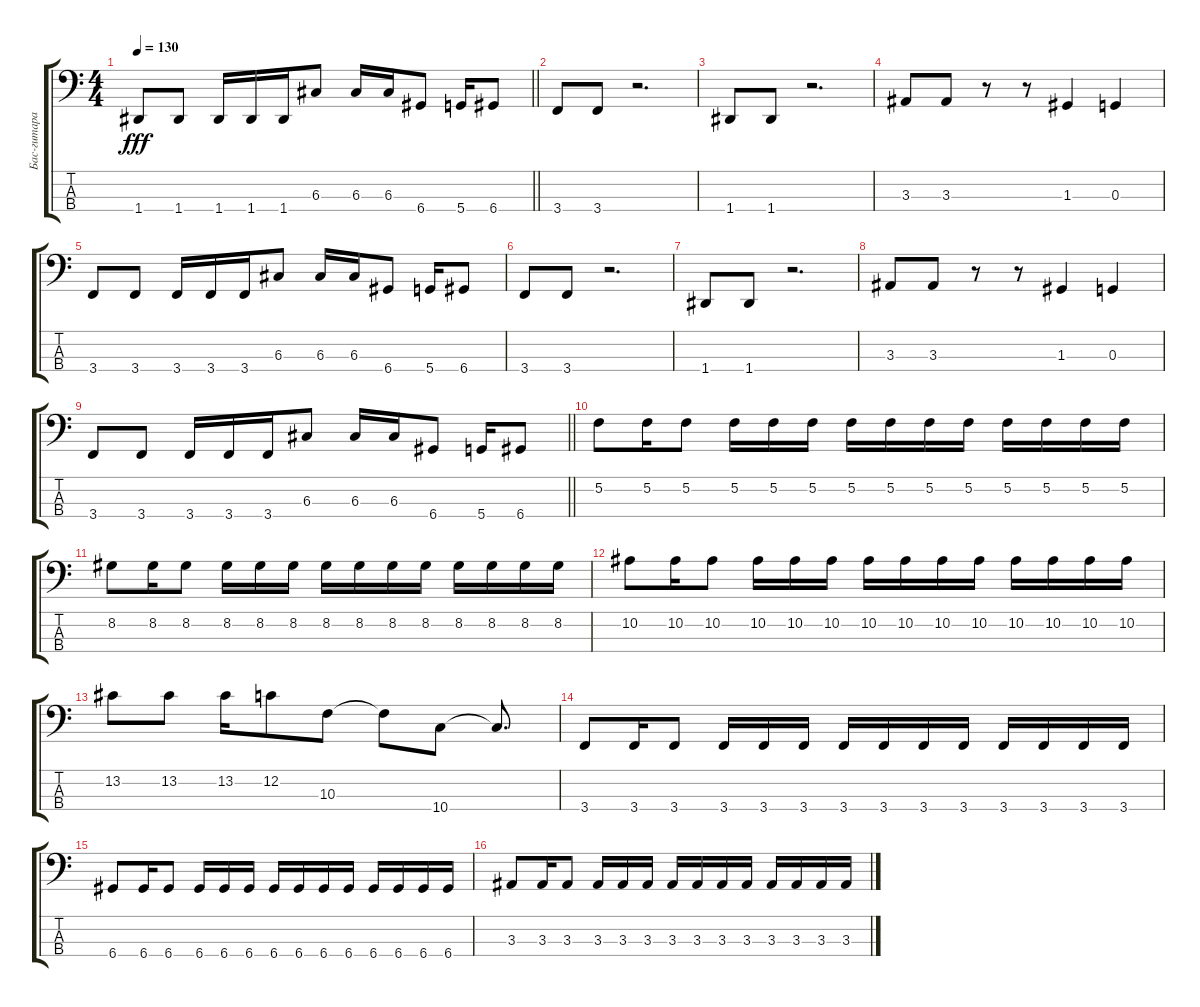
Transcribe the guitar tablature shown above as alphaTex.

\track ("Бас-гитара" "Бас-гитара") {instrument electricbassfinger}
\staff {score tabs}
\tuning (F2 C2 G1 D1) {hide}
\ts (4 4)
\tempo 130
\clef f4
\barLineRight lightlight
\ks c
1.4{t}.8{dy fff} 1.4.8 1.4.16 1.4.16 1.4.16 6.3.8 6.3.16 6.3.16 6.4.8 5.4.16 6.4.8 |
3.4.8 3.4.8 r.2{d} |
1.4.8 1.4.8 r.2{d} |
3.3.8 3.3.8 r.8 r.8 1.3.4 0.3.4 |
3.4.8 3.4.8 3.4.16 3.4.16 3.4.16 6.3.8 6.3.16 6.3.16 6.4.8 5.4.16 6.4.8 |
3.4.8 3.4.8 r.2{d} |
1.4.8 1.4.8 r.2{d} |
3.3.8 3.3.8 r.8 r.8 1.3.4 0.3.4 |
\barLineRight lightlight
3.4.8 3.4.8 3.4.16 3.4.16 3.4.16 6.3.8 6.3.16 6.3.16 6.4.8 5.4.16 6.4.8 |
5.2.8 5.2.16 5.2.8 5.2.16 5.2.16 5.2.16 5.2.16 5.2.16 5.2.16 5.2.16 5.2.16 5.2.16 5.2.16 5.2.16 |
8.2.8 8.2.16 8.2.8 8.2.16 8.2.16 8.2.16 8.2.16 8.2.16 8.2.16 8.2.16 8.2.16 8.2.16 8.2.16 8.2.16 |
10.2.8 10.2.16 10.2.8 10.2.16 10.2.16 10.2.16 10.2.16 10.2.16 10.2.16 10.2.16 10.2.16 10.2.16 10.2.16 10.2.16 |
13.2.8 13.2.8 13.2.16 12.2.8 10.3.8 10.3{t}.8 10.4.8 10.4{t}.8{d} |
3.4.8 3.4.16 3.4.8 3.4.16 3.4.16 3.4.16 3.4.16 3.4.16 3.4.16 3.4.16 3.4.16 3.4.16 3.4.16 3.4.16 |
6.4.8 6.4.16 6.4.8 6.4.16 6.4.16 6.4.16 6.4.16 6.4.16 6.4.16 6.4.16 6.4.16 6.4.16 6.4.16 6.4.16 |
3.3.8 3.3.16 3.3.8 3.3.16 3.3.16 3.3.16 3.3.16 3.3.16 3.3.16 3.3.16 3.3.16 3.3.16 3.3.16 3.3.16
